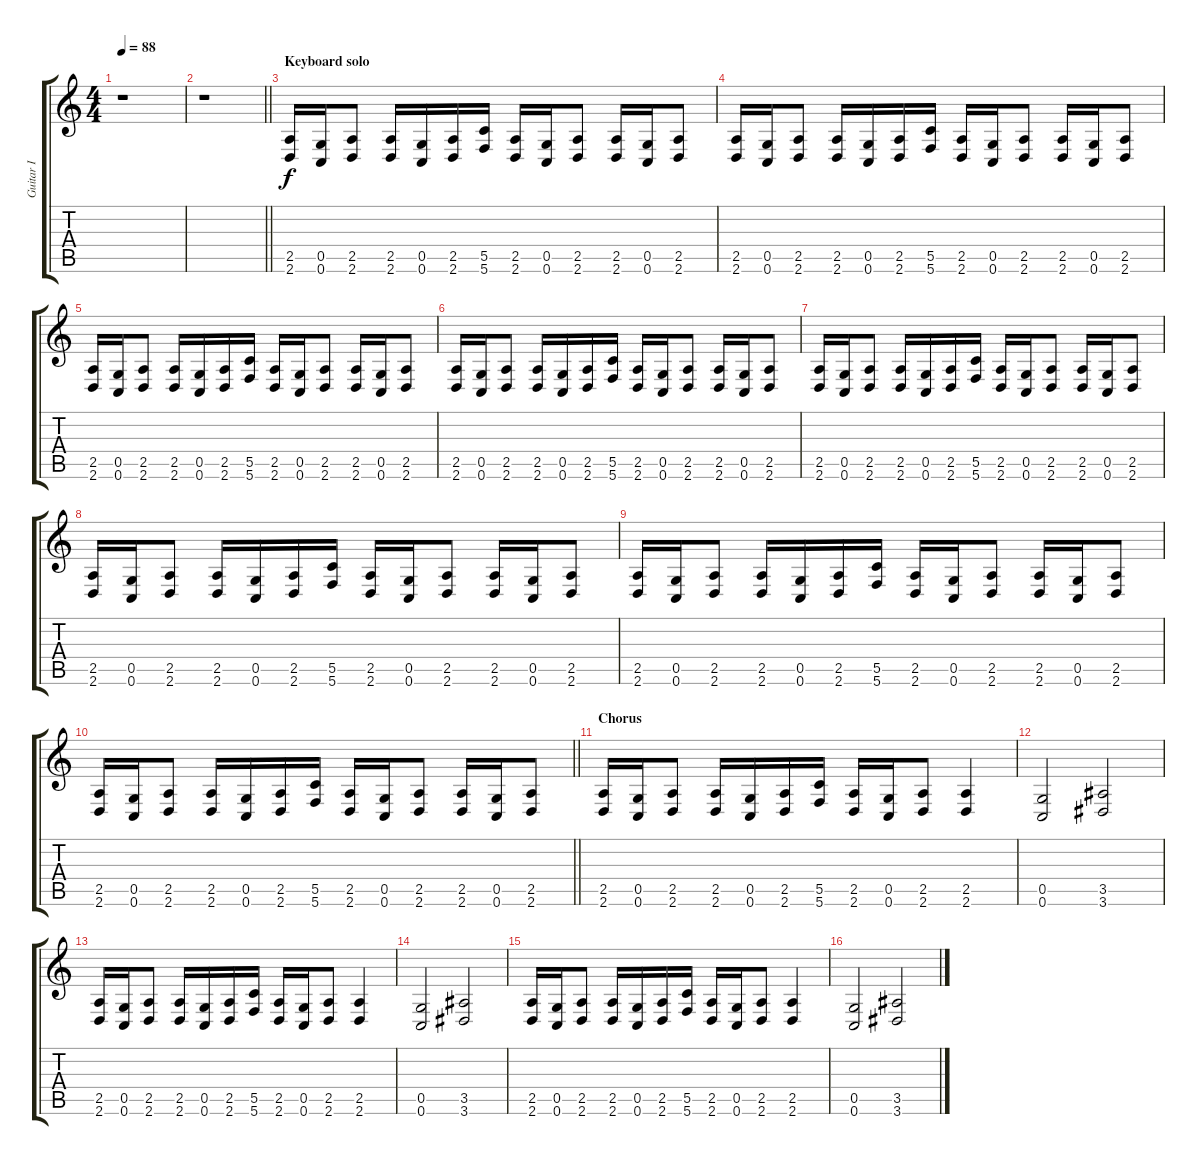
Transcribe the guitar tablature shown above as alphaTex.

\track ("Guitar I" "Guitar I") {instrument distortionguitar}
\staff {score tabs}
\tuning (D4 A3 F3 C3 G2 C2) {hide}
\ts (4 4)
\tempo 88
\clef g2
\ks c
r.1{dy f} |
\barLineRight lightlight
r.1 |
\section ("" "Keyboard solo")
(2.5 2.6).16 (0.5 0.6).16 (2.5 2.6).8 (2.5 2.6).16 (0.5 0.6).16 (2.5 2.6).16 (5.5 5.6).16 (2.5 2.6).16 (0.5 0.6).16 (2.5 2.6).8 (2.5 2.6).16 (0.5 0.6).16 (2.5 2.6).8 |
(2.5 2.6).16 (0.5 0.6).16 (2.5 2.6).8 (2.5 2.6).16 (0.5 0.6).16 (2.5 2.6).16 (5.5 5.6).16 (2.5 2.6).16 (0.5 0.6).16 (2.5 2.6).8 (2.5 2.6).16 (0.5 0.6).16 (2.5 2.6).8 |
(2.5 2.6).16 (0.5 0.6).16 (2.5 2.6).8 (2.5 2.6).16 (0.5 0.6).16 (2.5 2.6).16 (5.5 5.6).16 (2.5 2.6).16 (0.5 0.6).16 (2.5 2.6).8 (2.5 2.6).16 (0.5 0.6).16 (2.5 2.6).8 |
(2.5 2.6).16 (0.5 0.6).16 (2.5 2.6).8 (2.5 2.6).16 (0.5 0.6).16 (2.5 2.6).16 (5.5 5.6).16 (2.5 2.6).16 (0.5 0.6).16 (2.5 2.6).8 (2.5 2.6).16 (0.5 0.6).16 (2.5 2.6).8 |
(2.5 2.6).16 (0.5 0.6).16 (2.5 2.6).8 (2.5 2.6).16 (0.5 0.6).16 (2.5 2.6).16 (5.5 5.6).16 (2.5 2.6).16 (0.5 0.6).16 (2.5 2.6).8 (2.5 2.6).16 (0.5 0.6).16 (2.5 2.6).8 |
(2.5 2.6).16 (0.5 0.6).16 (2.5 2.6).8 (2.5 2.6).16 (0.5 0.6).16 (2.5 2.6).16 (5.5 5.6).16 (2.5 2.6).16 (0.5 0.6).16 (2.5 2.6).8 (2.5 2.6).16 (0.5 0.6).16 (2.5 2.6).8 |
(2.5 2.6).16 (0.5 0.6).16 (2.5 2.6).8 (2.5 2.6).16 (0.5 0.6).16 (2.5 2.6).16 (5.5 5.6).16 (2.5 2.6).16 (0.5 0.6).16 (2.5 2.6).8 (2.5 2.6).16 (0.5 0.6).16 (2.5 2.6).8 |
\barLineRight lightlight
(2.5 2.6).16 (0.5 0.6).16 (2.5 2.6).8 (2.5 2.6).16 (0.5 0.6).16 (2.5 2.6).16 (5.5 5.6).16 (2.5 2.6).16 (0.5 0.6).16 (2.5 2.6).8 (2.5 2.6).16 (0.5 0.6).16 (2.5 2.6).8 |
\section ("" "Chorus")
(2.5 2.6).16 (0.5 0.6).16 (2.5 2.6).8 (2.5 2.6).16 (0.5 0.6).16 (2.5 2.6).16 (5.5 5.6).16 (2.5 2.6).16 (0.5 0.6).16 (2.5 2.6).8 (2.5 2.6).4 |
(0.5 0.6).2 (3.5 3.6).2 |
(2.5 2.6).16 (0.5 0.6).16 (2.5 2.6).8 (2.5 2.6).16 (0.5 0.6).16 (2.5 2.6).16 (5.5 5.6).16 (2.5 2.6).16 (0.5 0.6).16 (2.5 2.6).8 (2.5 2.6).4 |
(0.5 0.6).2 (3.5 3.6).2 |
(2.5 2.6).16 (0.5 0.6).16 (2.5 2.6).8 (2.5 2.6).16 (0.5 0.6).16 (2.5 2.6).16 (5.5 5.6).16 (2.5 2.6).16 (0.5 0.6).16 (2.5 2.6).8 (2.5 2.6).4 |
(0.5 0.6).2 (3.5 3.6).2
